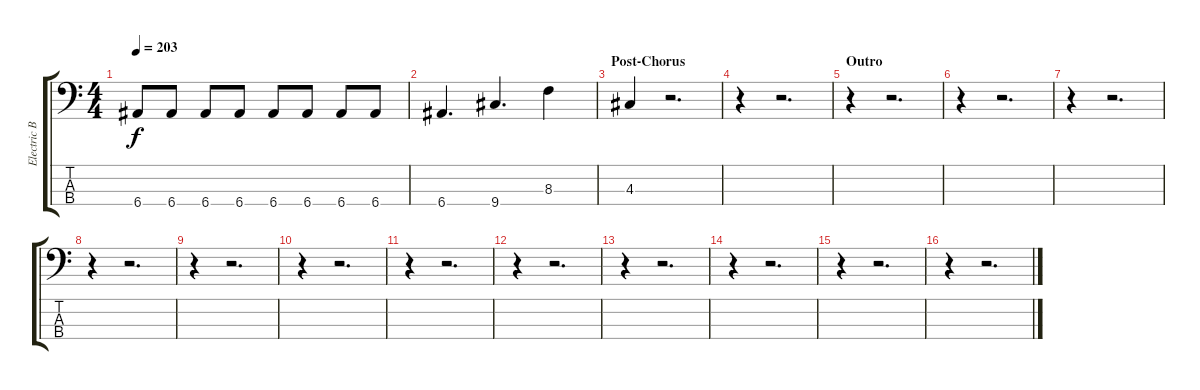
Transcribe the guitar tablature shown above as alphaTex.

\track ("Electric Bass" "Electric B") {instrument electricbassfinger}
\staff {score tabs}
\tuning (G2 D2 A1 E1) {hide}
\ts (4 4)
\tempo 203
\clef f4
\ks c
6.4.8{dy f} 6.4.8 6.4.8 6.4.8 6.4.8 6.4.8 6.4.8 6.4.8 |
6.4.4{d} 9.4.4{d} 8.3.4 |
\section ("" "Post-Chorus")
4.3.4 r.2{d} |
r.4 r.2{d} |
\section ("" "Outro")
r.4 r.2{d} |
r.4 r.2{d} |
r.4 r.2{d} |
r.4 r.2{d} |
r.4 r.2{d} |
r.4 r.2{d} |
r.4 r.2{d} |
r.4 r.2{d} |
r.4 r.2{d} |
r.4 r.2{d} |
r.4 r.2{d} |
r.4 r.2{d}
